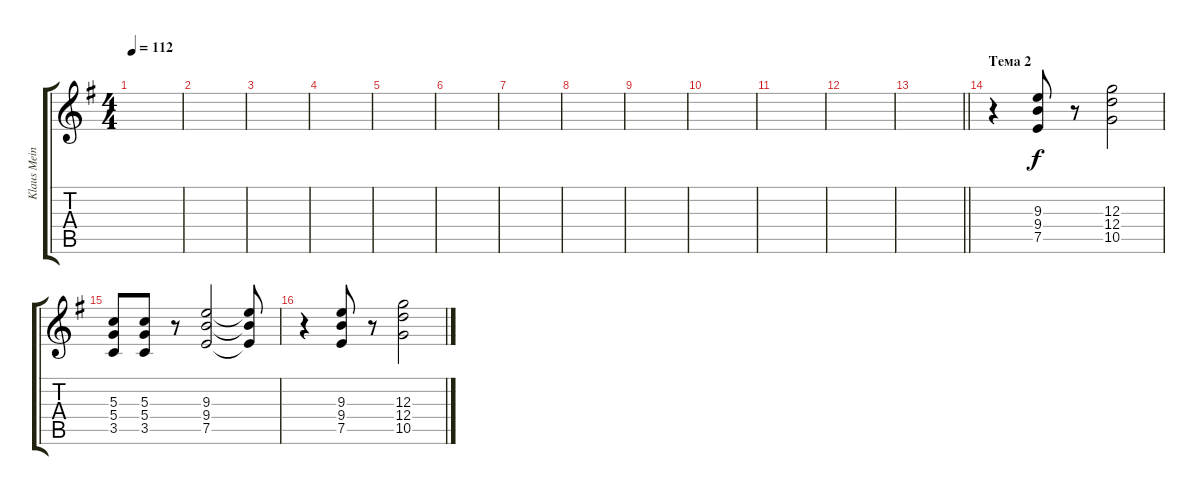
\track ("Klaus Meine" "Klaus Mein") {instrument overdrivenguitar}
\staff {score tabs}
\tuning (E4 B3 G3 D3 A2 E2) {hide}
\ts (4 4)
\tempo 112
\clef g2
\ks eminor
|
|
|
|
|
|
|
|
|
|
|
|
\barLineRight lightlight
|
\section ("" "Тема 2")
r.4 (9.3 9.4 7.5).8 r.8 (12.3 12.4 10.5).2 |
(5.3 5.4 3.5).8 (5.3 5.4 3.5).8 r.8 (9.3 9.4 7.5).2 (9.3{t} 9.4{t} 7.5{t}).8 |
r.4 (9.3 9.4 7.5).8 r.8 (12.3 12.4 10.5).2
